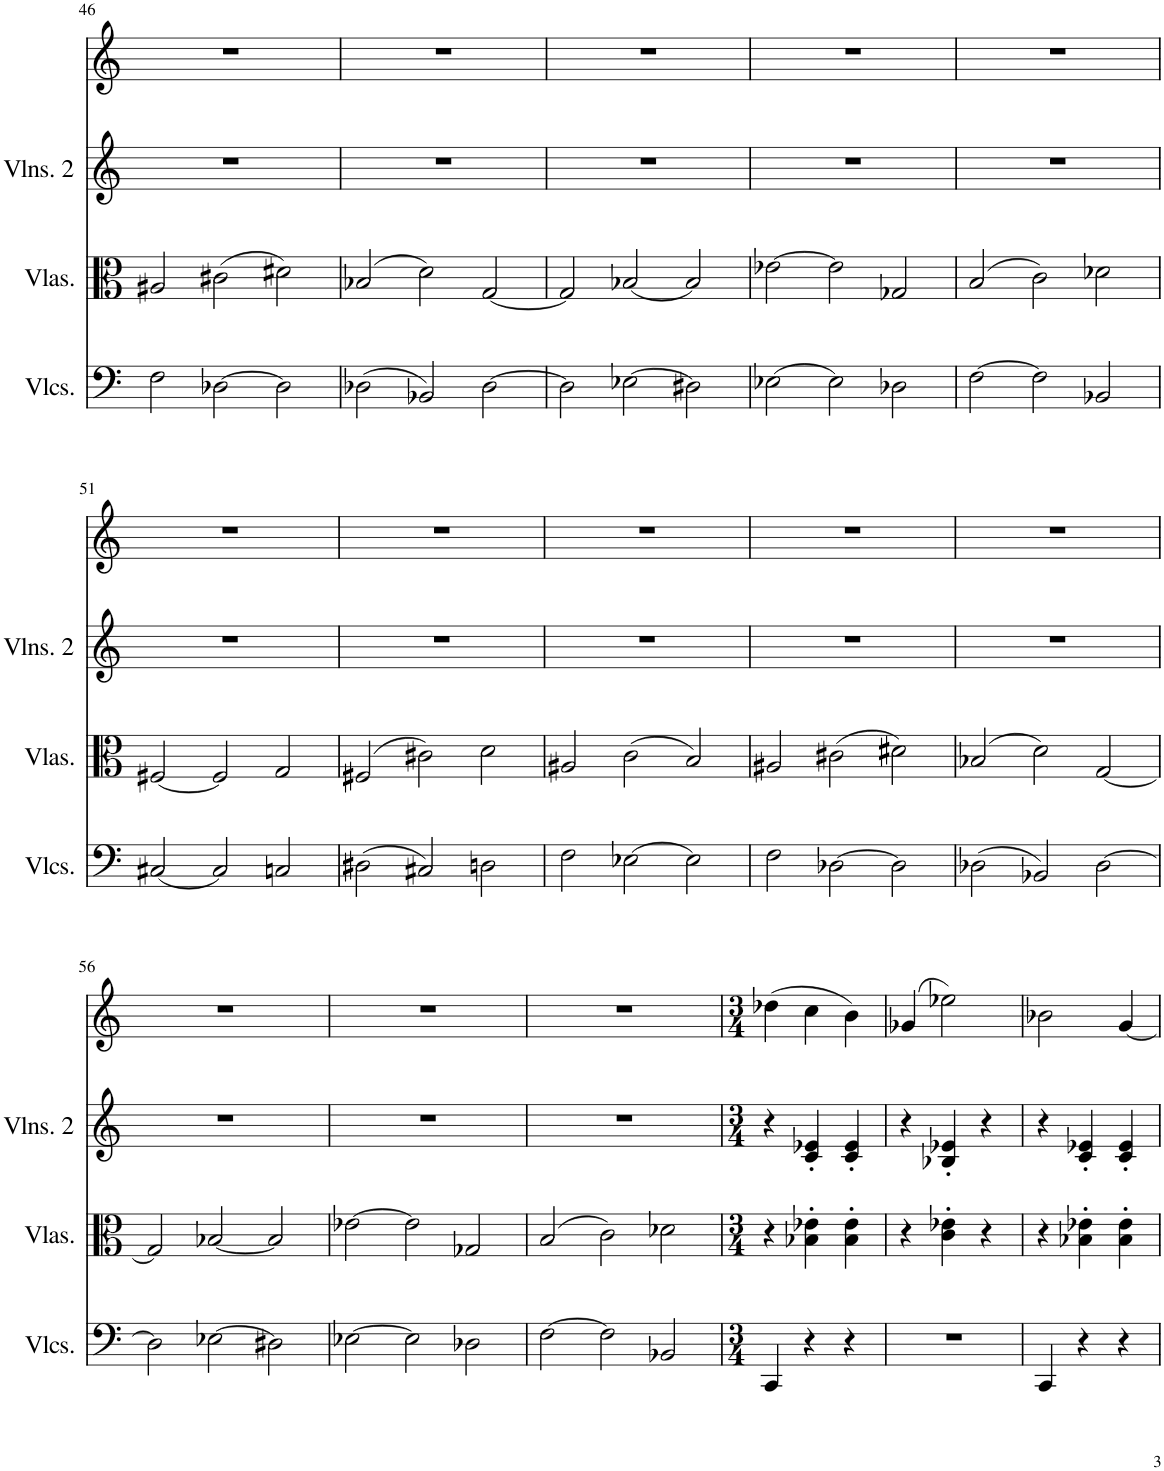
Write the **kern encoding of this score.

**kern	**kern	**kern	**kern
*part4	*part3	*part2	*part1
*staff4	*staff3	*staff2	*staff1
*I"Violoncellos	*I"Violas	*I"Violins 2	*I"Violins 1
*I'Vlcs.	*I'Vlas.	*I'Vlns. 2	*
!!LO:PB:g=z
*clefF4	*clefC3	*clefG2	*clefG2
*k[]	*k[]	*k[]	*k[]
*M3/2	*M3/2	*M3/2	*M3/2
=46	=46	=46	=46
2F\	2A#X/	1.r	1.r
[2D-X\	(2c#X\	.	.
2D-\]	2d#X\)	.	.
=47	=47	=47	=47
(2D-X\	(2B-X/	1.r	1.r
2BB-X/)	2d\)	.	.
[2D-\	[2G/	.	.
=48	=48	=48	=48
2D-\]	2G/]	1.r	1.r
[2E-X\	[2B-X/	.	.
2D#X\]	2B-/]	.	.
=49	=49	=49	=49
[2E-X\	[2e-X\	1.r	1.r
2E-\]	2e-\]	.	.
2D-X\	2G-X/	.	.
=50	=50	=50	=50
[2F\	(2B/	1.r	1.r
2F\]	2c\)	.	.
2BB-X/	2d-X\	.	.
!!LO:LB:g=z
=51	=51	=51	=51
[2C#X/	[2F#X/	1.r	1.r
2C#/]	2F#/]	.	.
2Cn/	2G/	.	.
=52	=52	=52	=52
(2D#X\	(2F#X/	1.r	1.r
2C#X/)	2c#X\)	.	.
2Dn\	2d\	.	.
=53	=53	=53	=53
2F\	2A#X/	1.r	1.r
[2E-X\	(2c\	.	.
2E-\]	2B/)	.	.
=54	=54	=54	=54
2F\	2A#X/	1.r	1.r
[2D-X\	(2c#X\	.	.
2D-\]	2d#X\)	.	.
=55	=55	=55	=55
(2D-X\	(2B-X/	1.r	1.r
2BB-X/)	2d\)	.	.
[2D-\	[2G/	.	.
!!LO:LB:g=z
=56	=56	=56	=56
2D-\]	2G/]	1.r	1.r
[2E-X\	[2B-X/	.	.
2D#X\]	2B-/]	.	.
=57	=57	=57	=57
[2E-X\	[2e-X\	1.r	1.r
2E-\]	2e-\]	.	.
2D-X\	2G-X/	.	.
=58	=58	=58	=58
[2F\	(2B/	1.r	1.r
2F\]	2c\)	.	.
2BB-X/	2d-X\	.	.
=59	=59	=59	=59
*M3/4	*M3/4	*M3/4	*M3/4
4CC/	4r	4r	(4dd-X\
4r	4B-X\' 4e-X\'	4c/' 4e-X/'	4cc\
4r	4B-\' 4e-\'	4c/' 4e-/'	4b\)
=60	=60	=60	=60
2.r	4r	4r	(4g-X/
.	4c\' 4e-X\'	4B-X/' 4e-X/'	2ee-X\)
.	4r	4r	.
=61	=61	=61	=61
4CC/	4r	4r	2b-X\
4r	4B-X\' 4e-X\'	4c/' 4e-X/'	.
4r	4B-\' 4e-\'	4c/' 4e-/'	[4g/
=	=	=	=
*-	*-	*-	*-
